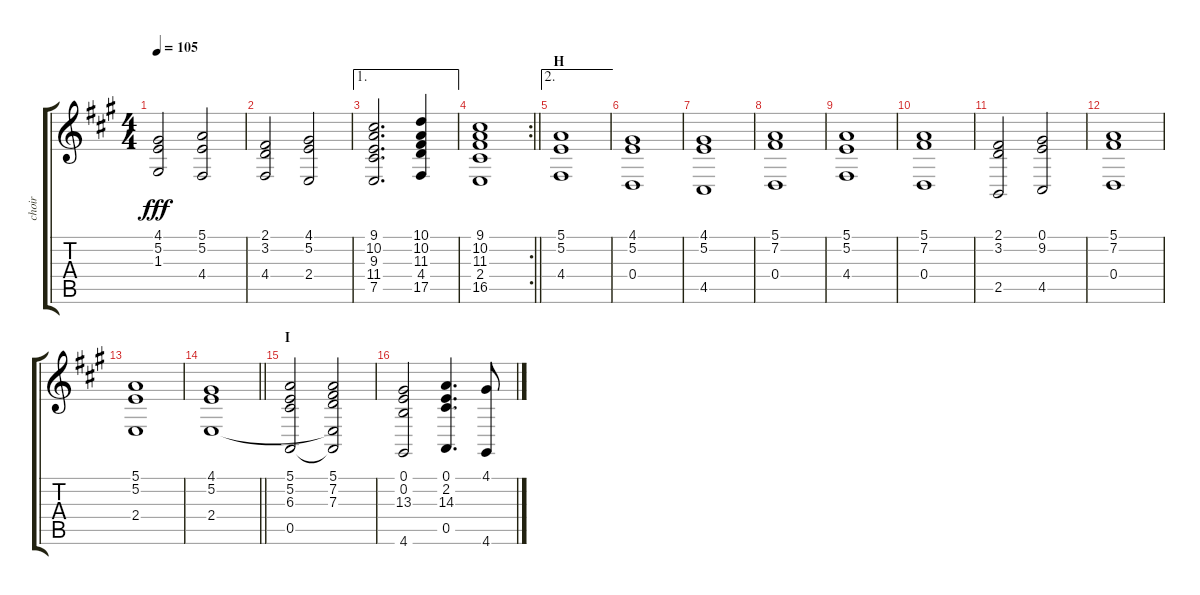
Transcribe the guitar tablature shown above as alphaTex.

\track ("choir" "choir") {instrument pad4choir}
\staff {score tabs}
\tuning (E4 B3 G3 D3 A2 E2) {hide}
\ts (4 4)
\tempo 105
\clef g2
\ks a
(4.1 5.2 1.3).2{dy fff} (5.1 5.2 4.4).2 |
(2.1 3.2 4.4).2 (4.1 5.2 2.4).2 |
\ae 1
(9.1 10.2 9.3 11.4 7.5).2{d} (10.1 10.2 11.3 4.4 17.5).4 |
\rc 2
\barLineRight lightlight
(9.1 10.2 11.3 2.4 16.5).1 |
\ae 2
\section ("" "H")
(5.1 5.2 4.4).1 |
(4.1 5.2 0.4).1 |
(4.1 5.2 4.5).1 |
(5.1 7.2 0.4).1 |
(5.1 5.2 4.4).1 |
(5.1 7.2 0.4).1 |
(2.1 3.2 2.5).2 (0.1 9.2 4.5).2 |
(5.1 7.2 0.4).1 |
(5.1 5.2 2.4).1 |
\barLineRight lightlight
(4.1 5.2 2.4).1 |
\section ("" "I")
(5.1 5.2 6.3 0.5).2 (5.1 7.2 7.3 2.4{t} 0.5{t}).2 |
(0.1 0.2 13.3 4.6).2 (0.1 2.2 14.3 0.5).4{d} (4.1 4.6).8
